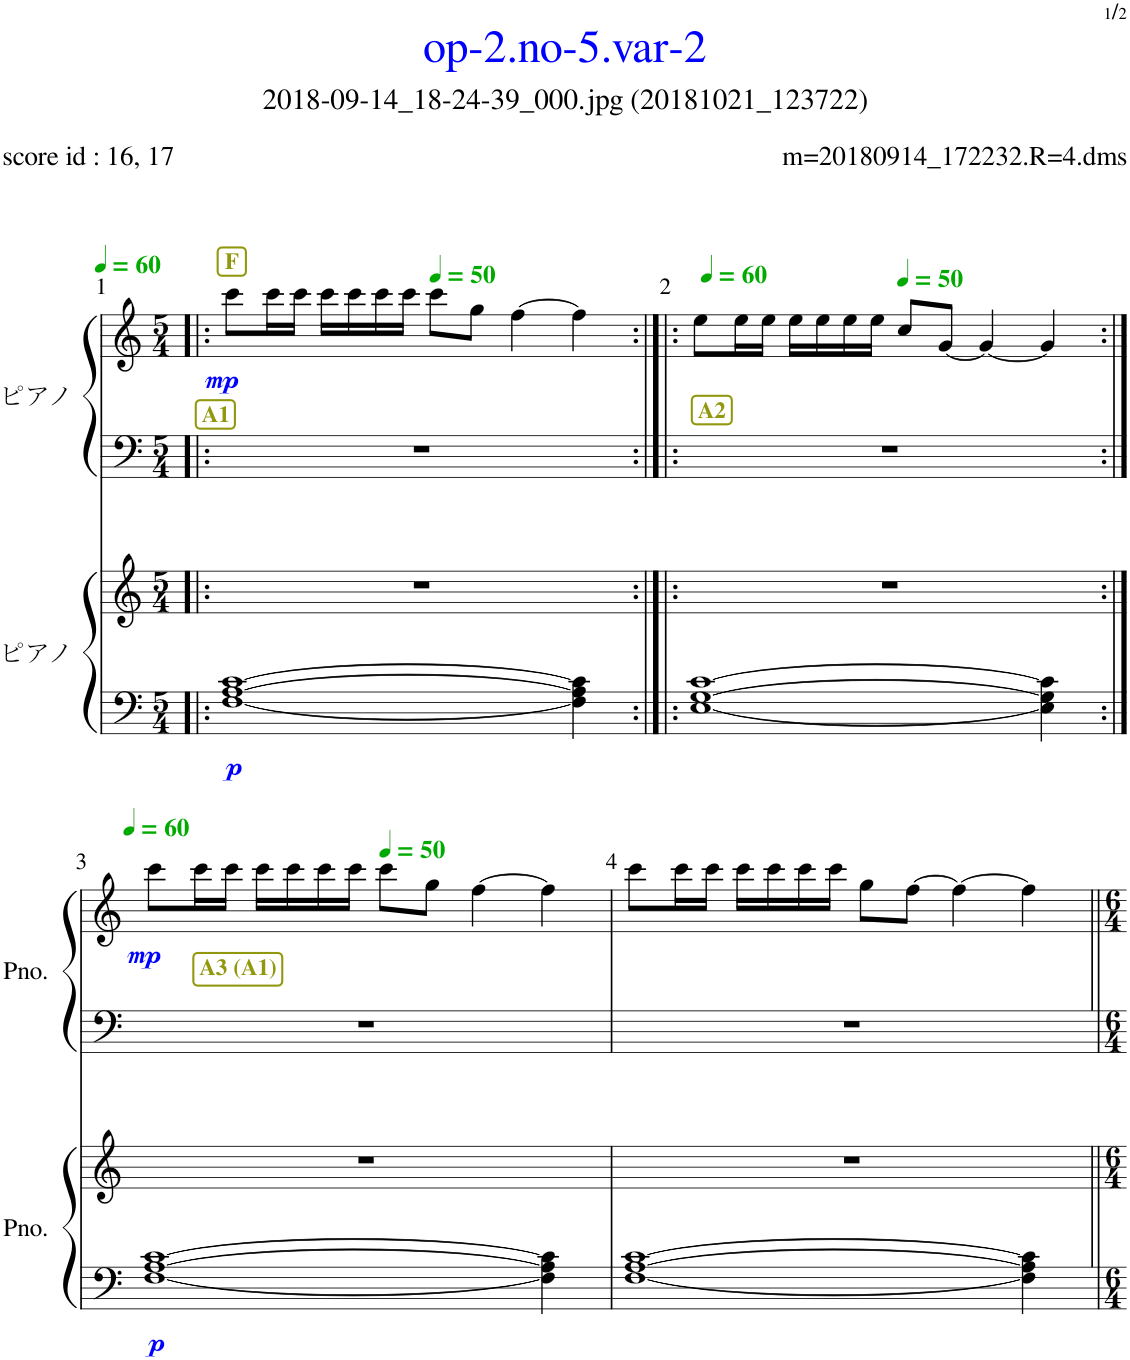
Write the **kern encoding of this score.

**kern	**kern	**dynam	**kern	**kern	**dynam
*part2	*part2	*part2	*part1	*part1	*part1
*staff4	*staff3	*staff3/4	*staff2	*staff1	*staff1/2
*I"ピアノ	*	*	*I"ピアノ	*	*
*clefF4	*clefG2	*	*clefF4	*clefG2	*
*k[]	*k[]	*	*k[]	*k[]	*
*M5/4	*M5/4	*	*M5/4	*M5/4	*
*MM60	*MM60	*	*MM60	*MM60	*
!!LO:REH:place=s1:a:B:cj:color=#91980E:fs=11:t=F
!!LO:REH:place=s1:b:B:cj:color=#91980E:fs=11:t=A1
=1!|:	=1!|:	=1!|:	=1!|:	=1!|:	=1!|:
!	!	!LO:DY:b=2	!	!	!LO:DY:b
[1F [1A [1c	4%5r	p	4%5r	8ccc\L	mp
.	.	.	.	16ccc\L	.
.	.	.	.	16ccc\JJ	.
.	.	.	.	16ccc\LL	.
.	.	.	.	16ccc\	.
.	.	.	.	16ccc\	.
.	.	.	.	16ccc\JJ	.
*	*	*	*	*MM50	*
.	.	.	.	8ccc\L	.
.	.	.	.	8gg\J	.
.	.	.	.	[4ff\	.
4F\] 4A\] 4c\]	.	.	.	4ff\]	.
=2:|!|:	=2:|!|:	=2:|!|:	=2:|!|:	=2:|!|:	=2:|!|:
!!LO:REH:place=s1:b:B:cj:color=#91980E:fs=11:t=A2
*	*	*	*	*MM60	*
[1E [1G [1c	4%5r	.	4%5r	8ee\L	.
.	.	.	.	16ee\L	.
.	.	.	.	16ee\JJ	.
.	.	.	.	16ee\LL	.
.	.	.	.	16ee\	.
.	.	.	.	16ee\	.
.	.	.	.	16ee\JJ	.
*	*	*	*	*MM50	*
.	.	.	.	8cc/L	.
.	.	.	.	[8g/J	.
.	.	.	.	4g/_	.
4E\] 4G\] 4c\]	.	.	.	4g/]	.
!!LO:LB:g=z
=3:|!	=3:|!	=3:|!	=3:|!	=3:|!	=3:|!
!!LO:REH:place=s1:b:B:cj:color=#91980E:fs=11:t=A3 (A1)
*	*	*	*	*MM60	*
!	!	!LO:DY:b=2	!	!	!LO:DY:b
[1F [1A [1c	4%5r	p	4%5r	8ccc\L	mp
.	.	.	.	16ccc\L	.
.	.	.	.	16ccc\JJ	.
.	.	.	.	16ccc\LL	.
.	.	.	.	16ccc\	.
.	.	.	.	16ccc\	.
.	.	.	.	16ccc\JJ	.
*	*	*	*	*MM50	*
.	.	.	.	8ccc\L	.
.	.	.	.	8gg\J	.
.	.	.	.	[4ff\	.
4F\] 4A\] 4c\]	.	.	.	4ff\]	.
=4	=4	=4	=4	=4	=4
[1F [1A [1c	4%5r	.	4%5r	8ccc\L	.
.	.	.	.	16ccc\L	.
.	.	.	.	16ccc\JJ	.
.	.	.	.	16ccc\LL	.
.	.	.	.	16ccc\	.
.	.	.	.	16ccc\	.
.	.	.	.	16ccc\JJ	.
.	.	.	.	8gg\L	.
.	.	.	.	[8ff\J	.
.	.	.	.	4ff\_	.
4F\] 4A\] 4c\]	.	.	.	4ff\]	.
=||	=||	=||	=||	=||	=||
*-	*-	*-	*-	*-	*-
